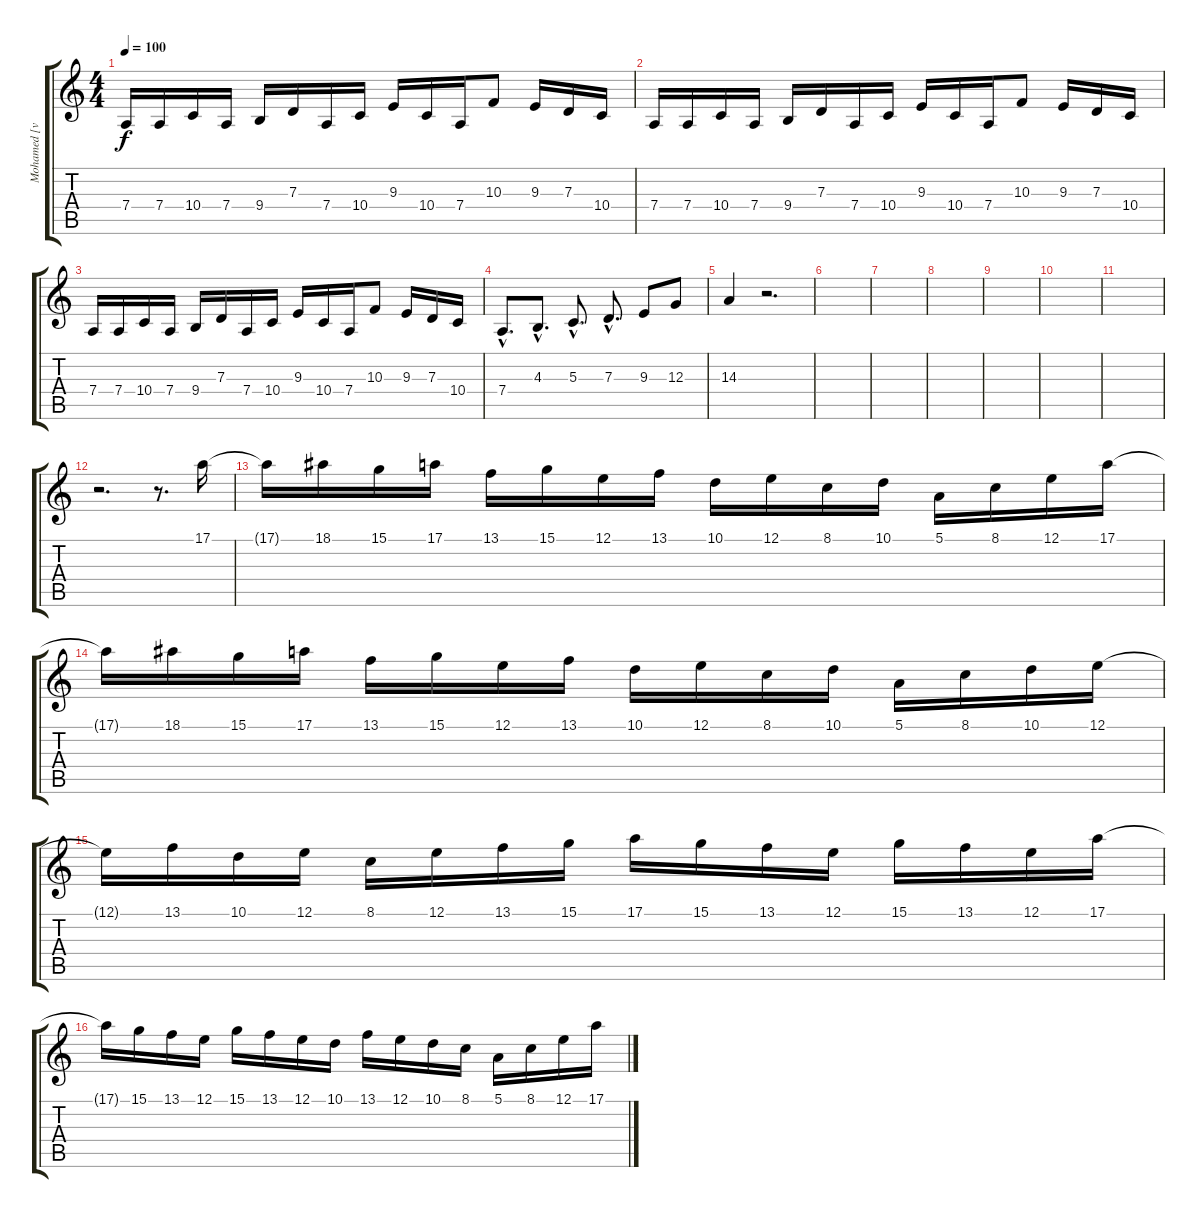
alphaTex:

\track ("Mohamed [violin]" "Mohamed [v") {instrument violin}
\staff {score tabs}
\tuning (E4 B3 G3 D3 A2 E2) {hide}
\ts (4 4)
\tempo 100
\clef g2
\ks c
7.4.16{dy f} 7.4.16 10.4.16 7.4.16 9.4.16 7.3.16 7.4.16 10.4.16 9.3.16 10.4.16 7.4.16 10.3.8 9.3.16 7.3.16 10.4.16 |
7.4.16 7.4.16 10.4.16 7.4.16 9.4.16 7.3.16 7.4.16 10.4.16 9.3.16 10.4.16 7.4.16 10.3.8 9.3.16 7.3.16 10.4.16 |
7.4.16 7.4.16 10.4.16 7.4.16 9.4.16 7.3.16 7.4.16 10.4.16 9.3.16 10.4.16 7.4.16 10.3.8 9.3.16 7.3.16 10.4.16 |
7.4{hac}.8{d} 4.3{hac}.8{d} 5.3{hac}.8{d} 7.3{hac}.8{d} 9.3.8 12.3.8 |
14.3.4 r.2{d} |
|
|
|
|
|
|
r.2{d} r.8{d} 17.1.16 |
17.1{t}.16 18.1.16 15.1.16 17.1.16 13.1.16 15.1.16 12.1.16 13.1.16 10.1.16 12.1.16 8.1.16 10.1.16 5.1.16 8.1.16 12.1.16 17.1.16 |
17.1{t}.16 18.1.16 15.1.16 17.1.16 13.1.16 15.1.16 12.1.16 13.1.16 10.1.16 12.1.16 8.1.16 10.1.16 5.1.16 8.1.16 10.1.16 12.1.16 |
12.1{t}.16 13.1.16 10.1.16 12.1.16 8.1.16 12.1.16 13.1.16 15.1.16 17.1.16 15.1.16 13.1.16 12.1.16 15.1.16 13.1.16 12.1.16 17.1.16 |
17.1{t}.16 15.1.16 13.1.16 12.1.16 15.1.16 13.1.16 12.1.16 10.1.16 13.1.16 12.1.16 10.1.16 8.1.16 5.1.16 8.1.16 12.1.16 17.1.16
